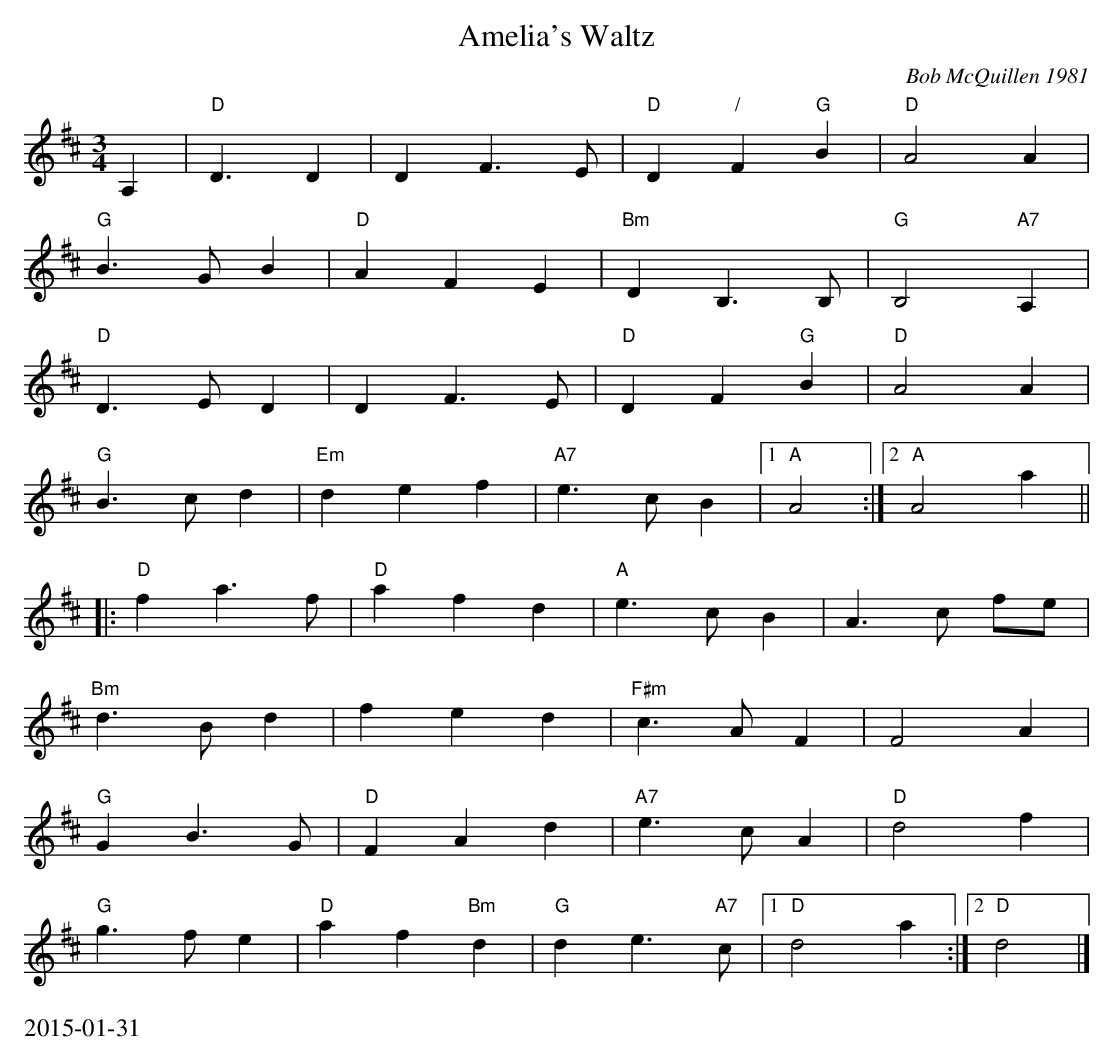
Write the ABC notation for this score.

X:1
T: Amelia's Waltz
C: Bob McQuillen 1981
M: 3/4
L: 1/8
K: D
A,2 | "D"D3  D2 | D2 F3 E | "D"D2 "/"F2 "G"B2 | "D"A4 A2 |
 "G"B3 G B2 | "D"A2 F2 E2 | "Bm"D2 B,3 B, | "G"B,4 "A7"A,2 |
"D"D3 E D2 | D2 F3 E | "D"D2 F2 "G"B2 | "D"A4 A2 |
 "G"B3 c d2 | "Em"d2 e2 f2 | "A7"e3 c B2 |1 "A"A4 :|2"A"A4a2||
|:"D"f2 a3 f | "D"a2 f2 d2 | "A"e3 c B2 | A3 c fe |
"Bm"d3 B d2 | f2 e2 d2 | "F#m"c3 A F2 | F4 A2 |
 "G"G2 B3 G | "D"F2 A2 d2 | "A7"e3c A2 | "D"d4 f2 |
"G"g3 f e2 | "D"a2 f2 "Bm"d2 | "G"d2 e3"A7"c |1 "D"d4 a2 :|2"D"d4|]
